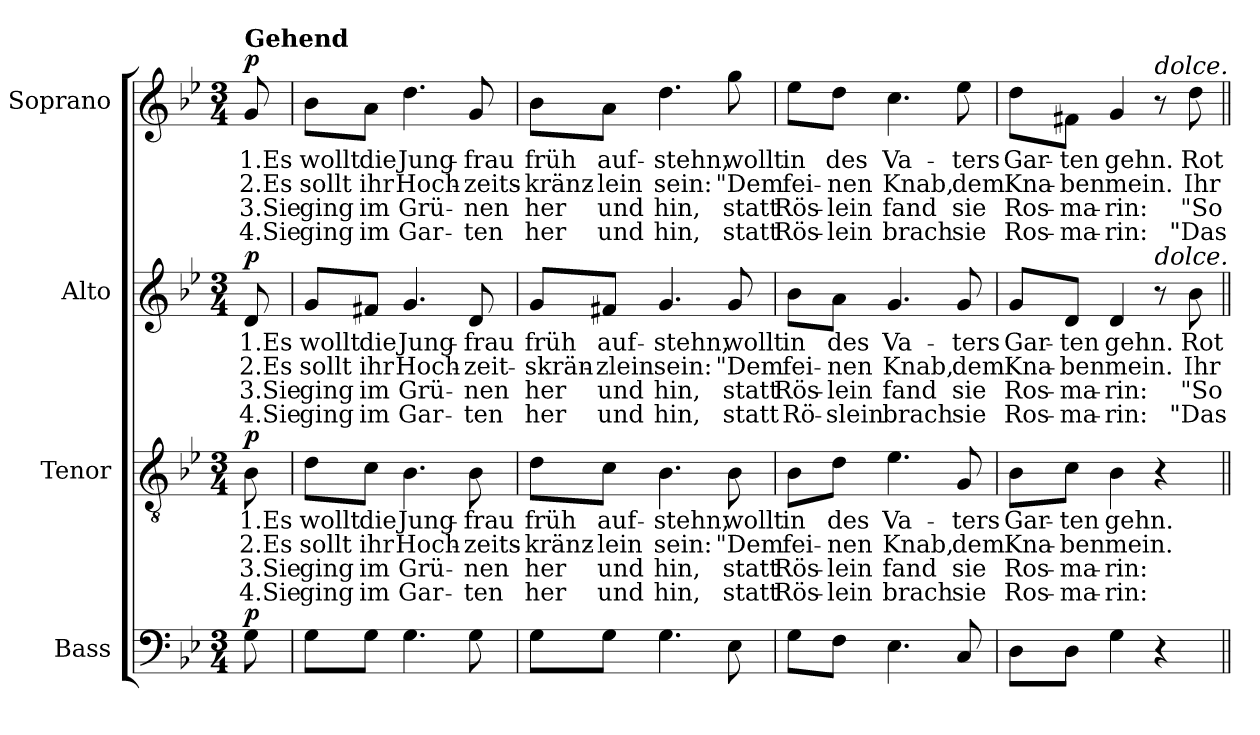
**kern	**dynam	**kern	**text	**text	**text	**text	**dynam	**kern	**text	**text	**text	**text	**dynam	**kern	**text	**text	**text	**text	**dynam
*part4	*part4	*part3	*part3	*part3	*part3	*part3	*part3	*part2	*part2	*part2	*part2	*part2	*part2	*part1	*part1	*part1	*part1	*part1	*part1
*staff4	*staff4	*staff3	*staff3	*staff3	*staff3	*staff3	*staff3	*staff2	*staff2	*staff2	*staff2	*staff2	*staff2	*staff1	*staff1	*staff1	*staff1	*staff1	*staff1
*I"Bass	*	*I"Tenor	*	*	*	*	*	*I"Alto	*	*	*	*	*	*I"Soprano	*	*	*	*	*
*clefF4	*	*clefGv2	*	*	*	*	*	*clefG2	*	*	*	*	*	*clefG2	*	*	*	*	*
*k[b-e-]	*	*k[b-e-]	*	*	*	*	*	*k[b-e-]	*	*	*	*	*	*k[b-e-]	*	*	*	*	*
*g:	*	*g:	*	*	*	*	*	*g:	*	*	*	*	*	*g:	*	*	*	*	*
*M3/4	*	*M3/4	*	*	*	*	*	*M3/4	*	*	*	*	*	*M3/4	*	*	*	*	*
*MM96	*	*MM96	*	*	*	*	*	*MM96	*	*	*	*	*	*MM96	*	*	*	*	*
=1	=1	=1	=1	=1	=1	=1	=1	=1	=1	=1	=1	=1	=1	=1	=1	=1	=1	=1	=1
!	!	!	!	!	!	!	!	!	!	!	!	!	!	!LO:TX:a:B:t=Gehend	!	!	!	!	!
!	!LO:DY:a	!	!LO:LY:b	!LO:LY:b	!LO:LY:b	!LO:LY:b	!LO:DY:a	!	!LO:LY:b	!LO:LY:b	!LO:LY:b	!LO:LY:b	!LO:DY:a	!	!LO:LY:b	!LO:LY:b	!LO:LY:b	!LO:LY:b	!LO:DY:a
8G\	p	8B-\	1.Es	2.Es	3.Sie	4.Sie	p	8d/	1.Es	2.Es	3.Sie	4.Sie	p	8g/	1.Es	2.Es	3.Sie	4.Sie	p
=2	=2	=2	=2	=2	=2	=2	=2	=2	=2	=2	=2	=2	=2	=2	=2	=2	=2	=2	=2
!	!	!	!LO:LY:b	!LO:LY:b	!LO:LY:b	!LO:LY:b	!	!	!LO:LY:b	!LO:LY:b	!LO:LY:b	!LO:LY:b	!	!	!LO:LY:b	!LO:LY:b	!LO:LY:b	!LO:LY:b	!
8G\L	.	8d\L	wollt	sollt	ging	ging	.	8g/L	wollt	sollt	ging	ging	.	8b-\L	wollt	sollt	ging	ging	.
!	!	!	!LO:LY:b	!LO:LY:b	!LO:LY:b	!LO:LY:b	!	!	!LO:LY:b	!LO:LY:b	!LO:LY:b	!LO:LY:b	!	!	!LO:LY:b	!LO:LY:b	!LO:LY:b	!LO:LY:b	!
8G\J	.	8c\J	die	ihr	im	im	.	8f#X/J	die	ihr	im	im	.	8a\J	die	ihr	im	im	.
!	!	!	!LO:LY:b	!LO:LY:b	!LO:LY:b	!LO:LY:b	!	!	!LO:LY:b	!LO:LY:b	!LO:LY:b	!LO:LY:b	!	!	!LO:LY:b	!LO:LY:b	!LO:LY:b	!LO:LY:b	!
4.G\	.	4.B-\	Jung-	Hoch-	Grü-	Gar-	.	4.g/	Jung-	Hoch-	Grü-	Gar-	.	4.dd\	Jung-	Hoch-	Grü-	Gar-	.
!	!	!	!LO:LY:b	!LO:LY:b	!LO:LY:b	!LO:LY:b	!	!	!LO:LY:b	!LO:LY:b	!LO:LY:b	!LO:LY:b	!	!	!LO:LY:b	!LO:LY:b	!LO:LY:b	!LO:LY:b	!
8G\	.	8B-\	-frau	-zeits-	-nen	-ten	.	8d/	-frau	-zeit-	-nen	-ten	.	8g/	-frau	-zeits-	-nen	-ten	.
=3	=3	=3	=3	=3	=3	=3	=3	=3	=3	=3	=3	=3	=3	=3	=3	=3	=3	=3	=3
!	!	!	!LO:LY:b	!LO:LY:b	!LO:LY:b	!LO:LY:b	!	!	!LO:LY:b	!LO:LY:b	!LO:LY:b	!LO:LY:b	!	!	!LO:LY:b	!LO:LY:b	!LO:LY:b	!LO:LY:b	!
8G\L	.	8d\L	früh	-kränz-	her	her	.	8g/L	früh	-skrän-	her	her	.	8b-\L	früh	-kränz-	her	her	.
!	!	!	!LO:LY:b	!LO:LY:b	!LO:LY:b	!LO:LY:b	!	!	!LO:LY:b	!LO:LY:b	!LO:LY:b	!LO:LY:b	!	!	!LO:LY:b	!LO:LY:b	!LO:LY:b	!LO:LY:b	!
8G\J	.	8c\J	auf-	-lein	und	und	.	8f#X/J	auf-	-zlein	und	und	.	8a\J	auf-	-lein	und	und	.
!	!	!	!LO:LY:b	!LO:LY:b	!LO:LY:b	!LO:LY:b	!	!	!LO:LY:b	!LO:LY:b	!LO:LY:b	!LO:LY:b	!	!	!LO:LY:b	!LO:LY:b	!LO:LY:b	!LO:LY:b	!
4.G\	.	4.B-\	-stehn,	sein:	hin,	hin,	.	4.g/	-stehn,	sein:	hin,	hin,	.	4.dd\	-stehn,	sein:	hin,	hin,	.
!	!	!	!LO:LY:b	!LO:LY:b	!LO:LY:b	!LO:LY:b	!	!	!LO:LY:b	!LO:LY:b	!LO:LY:b	!LO:LY:b	!	!	!LO:LY:b	!LO:LY:b	!LO:LY:b	!LO:LY:b	!
8E-\	.	8B-\	wollt	"Dem	statt	statt	.	8g/	wollt	"Dem	statt	statt	.	8gg\	wollt	"Dem	statt	statt	.
=4	=4	=4	=4	=4	=4	=4	=4	=4	=4	=4	=4	=4	=4	=4	=4	=4	=4	=4	=4
!	!	!	!LO:LY:b	!LO:LY:b	!LO:LY:b	!LO:LY:b	!	!	!LO:LY:b	!LO:LY:b	!LO:LY:b	!LO:LY:b	!	!	!LO:LY:b	!LO:LY:b	!LO:LY:b	!LO:LY:b	!
8G\L	.	8B-\L	in	fei-	Rös-	Rös-	.	8b-\L	in	fei-	Rös-	Rö-	.	8ee-\L	in	fei-	Rös-	Rös-	.
!	!	!	!LO:LY:b	!LO:LY:b	!LO:LY:b	!LO:LY:b	!	!	!LO:LY:b	!LO:LY:b	!LO:LY:b	!LO:LY:b	!	!	!LO:LY:b	!LO:LY:b	!LO:LY:b	!LO:LY:b	!
8F\J	.	8d\J	des	-nen	-lein	-lein	.	8a\J	des	-nen	-lein	-slein	.	8dd\J	des	-nen	-lein	-lein	.
!	!	!	!LO:LY:b	!LO:LY:b	!LO:LY:b	!LO:LY:b	!	!	!LO:LY:b	!LO:LY:b	!LO:LY:b	!LO:LY:b	!	!	!LO:LY:b	!LO:LY:b	!LO:LY:b	!LO:LY:b	!
4.E-\	.	4.e-\	Va-	Knab,	fand	brach	.	4.g/	Va-	Knab,	fand	brach	.	4.cc\	Va-	Knab,	fand	brach	.
!	!	!	!LO:LY:b	!LO:LY:b	!LO:LY:b	!LO:LY:b	!	!	!LO:LY:b	!LO:LY:b	!LO:LY:b	!LO:LY:b	!	!	!LO:LY:b	!LO:LY:b	!LO:LY:b	!LO:LY:b	!
8C/	.	8G/	-ters	dem	sie	sie	.	8g/	-ters	dem	sie	sie	.	8ee-\	-ters	dem	sie	sie	.
!!LO:LB:g=z
=5	=5	=5	=5	=5	=5	=5	=5	=5	=5	=5	=5	=5	=5	=5	=5	=5	=5	=5	=5
!	!	!	!LO:LY:b	!LO:LY:b	!LO:LY:b	!LO:LY:b	!	!	!LO:LY:b	!LO:LY:b	!LO:LY:b	!LO:LY:b	!	!	!LO:LY:b	!LO:LY:b	!LO:LY:b	!LO:LY:b	!
8D\L	.	8B-\L	Gar-	Kna-	Ros-	Ros-	.	8g/L	Gar-	Kna-	Ros-	Ros-	.	8dd\L	Gar-	Kna-	Ros-	Ros-	.
!	!	!	!LO:LY:b	!LO:LY:b	!LO:LY:b	!LO:LY:b	!	!	!LO:LY:b	!LO:LY:b	!LO:LY:b	!LO:LY:b	!	!	!LO:LY:b	!LO:LY:b	!LO:LY:b	!LO:LY:b	!
8D\J	.	8c\J	-ten	-ben	-ma-	-ma-	.	8d/J	-ten	-ben	-ma-	-ma-	.	8f#X\J	-ten	-ben	-ma-	-ma-	.
!	!	!	!LO:LY:b	!LO:LY:b	!LO:LY:b	!LO:LY:b	!	!	!LO:LY:b	!LO:LY:b	!LO:LY:b	!LO:LY:b	!	!	!LO:LY:b	!LO:LY:b	!LO:LY:b	!LO:LY:b	!
4G\	.	4B-\	gehn.	mein.	-rin:	-rin:	.	4d/	gehn.	mein.	-rin:	-rin:	.	4g/	gehn.	mein.	-rin:	-rin:	.
!	!	!	!	!	!	!	!	!	!	!	!	!	!	!LO:TX:a:i:t=dolce.	!	!	!	!	!
!	!	!	!	!	!	!	!	!LO:TX:a:i:t=dolce.	!	!	!	!	!	!	!	!	!	!	!
4r	.	4r	.	.	.	.	.	8r	.	.	.	.	.	8r	.	.	.	.	.
!	!	!	!	!	!	!	!	!	!LO:LY:b	!LO:LY:b	!LO:LY:b	!LO:LY:b	!	!	!LO:LY:b	!LO:LY:b	!LO:LY:b	!LO:LY:b	!
.	.	.	.	.	.	.	.	8b-\	Rot	Ihr	"So	"Das	.	8dd\	Rot	Ihr	"So	"Das	.
=||	=||	=||	=||	=||	=||	=||	=||	=||	=||	=||	=||	=||	=||	=||	=||	=||	=||	=||	=||
*-	*-	*-	*-	*-	*-	*-	*-	*-	*-	*-	*-	*-	*-	*-	*-	*-	*-	*-	*-
